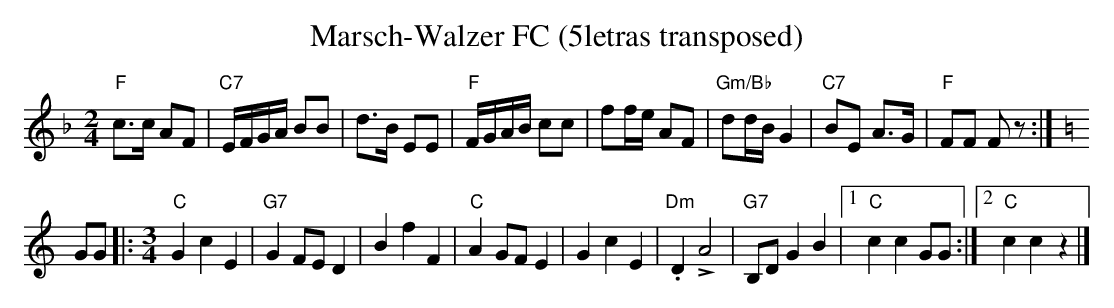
X:1
T:Marsch-Walzer FC (5letras transposed)
M:2/4
L:1/8
K:F transpose=3 %%MIDI gchordon
"F"c>c AF | "C7"E/2F/2G/2A/2 BB | d>B EE | "F"F/2G/2A/2B/2 cc | ff/2e/2 AF | "Gm/Bb"dd/2B/2 G2 | "C7"BE A>G | "F"FF Fz :| [K:C]
GG |: [M:3/4] "C"G2c2E2 | "G7"G2 FED2 | B2f2F2 | "C"A2GFE2 | G2c2E2 | "Dm".D2!>!A4 | "G7"B,D G2B2 |1 "C"c2c2GG :|2 "C"c2c2 z2 |]
